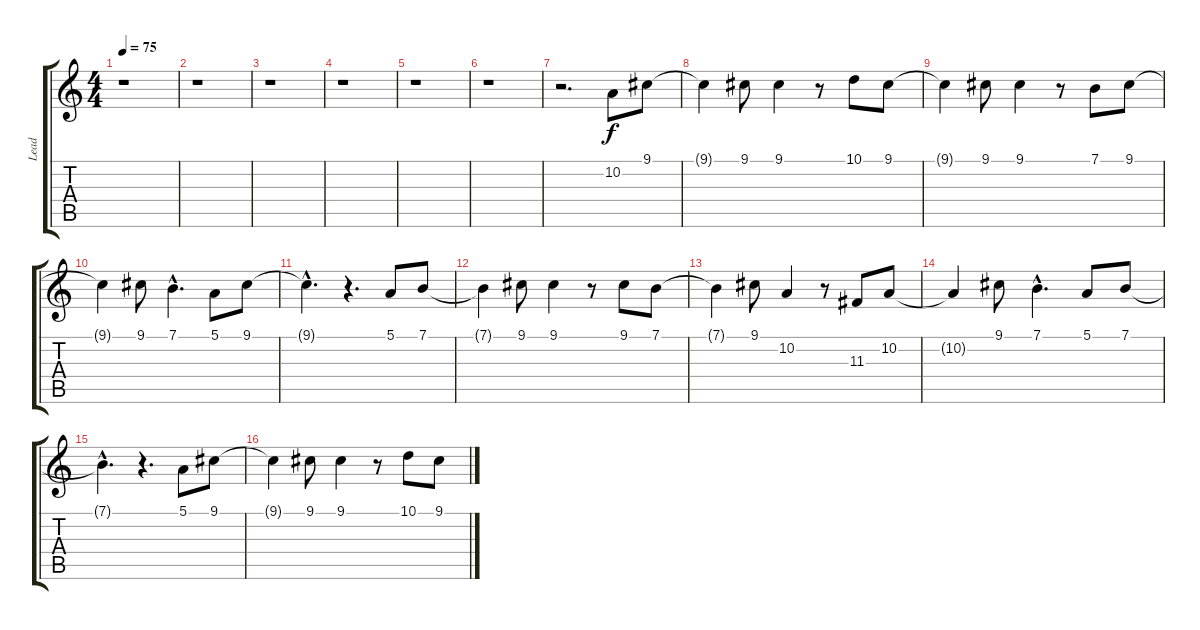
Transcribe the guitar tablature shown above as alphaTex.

\track ("Lead" "Lead") {instrument panflute}
\staff {score tabs}
\tuning (E4 B3 G3 D3 A2 E2) {hide}
\ts (4 4)
\tempo 75
\clef g2
\ks c
r.1{dy f instrument panflute} |
r.1 |
r.1 |
r.1 |
r.1 |
r.1 |
r.2{d} 10.2.8 9.1.8 |
9.1{t}.4 9.1.8 9.1.4 r.8 10.1.8 9.1.8 |
9.1{t}.4 9.1.8 9.1.4 r.8 7.1.8 9.1.8 |
9.1{t}.4 9.1.8 7.1{hac}.4{d} 5.1.8 9.1.8 |
9.1{hac t}.4{d} r.4{d} 5.1.8 7.1.8 |
7.1{t}.4 9.1.8 9.1.4 r.8 9.1.8 7.1.8 |
7.1{t}.4 9.1.8 10.2.4 r.8 11.3.8 10.2.8 |
10.2{t}.4 9.1.8 7.1{hac}.4{d} 5.1.8 7.1.8 |
7.1{hac t}.4{d} r.4{d} 5.1.8 9.1.8 |
9.1{t}.4 9.1.8 9.1.4 r.8 10.1.8 9.1.8
